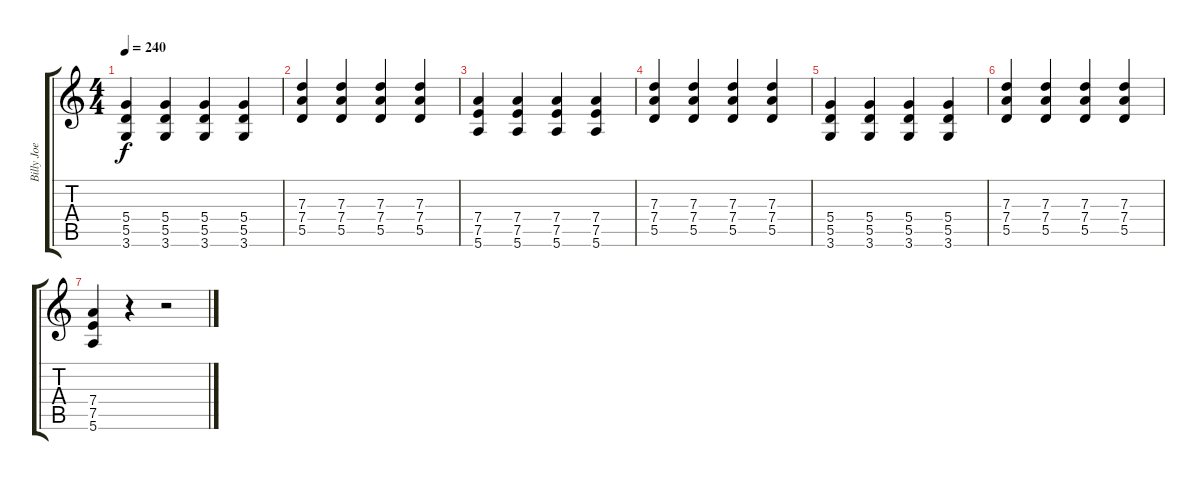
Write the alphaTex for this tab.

\track ("Billy Joe" "Billy Joe") {instrument acousticguitarsteel}
\staff {score tabs}
\tuning (E4 B3 G3 D3 A2 E2) {hide}
\ts (4 4)
\tempo 240
\clef g2
\ks c
(5.4 5.5 3.6).4{dy f} (5.4 5.5 3.6).4 (5.4 5.5 3.6).4 (5.4 5.5 3.6).4 |
(7.3 7.4 5.5).4 (7.3 7.4 5.5).4 (7.3 7.4 5.5).4 (7.3 7.4 5.5).4 |
(7.4 7.5 5.6).4 (7.4 7.5 5.6).4 (7.4 7.5 5.6).4 (7.4 7.5 5.6).4 |
(7.3 7.4 5.5).4 (7.3 7.4 5.5).4 (7.3 7.4 5.5).4 (7.3 7.4 5.5).4 |
(5.4 5.5 3.6).4 (5.4 5.5 3.6).4 (5.4 5.5 3.6).4 (5.4 5.5 3.6).4 |
(7.3 7.4 5.5).4 (7.3 7.4 5.5).4 (7.3 7.4 5.5).4 (7.3 7.4 5.5).4 |
(7.4 7.5 5.6).4 r.4 r.2
